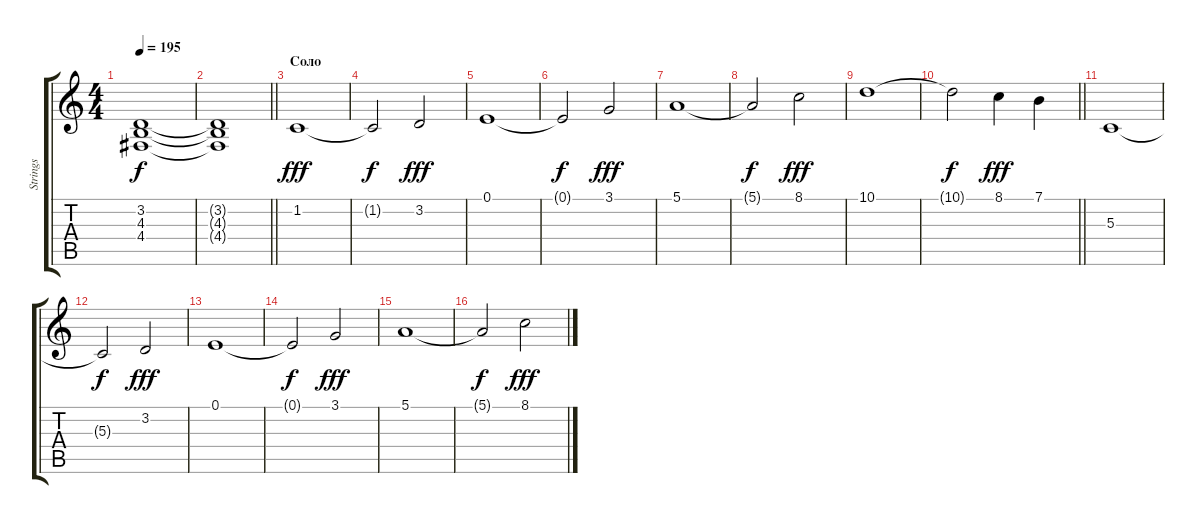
\track ("Strings" "Strings") {instrument stringensemble1}
\staff {score tabs}
\tuning (E4 B3 G3 D3 A2 E2) {hide}
\ts (4 4)
\tempo 195
\clef g2
\ks c
(3.2 4.3 4.4).1{dy f} |
\barLineRight lightlight
(3.2{t} 4.3{t} 4.4{t}).1 |
\section ("" "Соло")
1.2.1{dy fff} |
1.2{t}.2{dy f} 3.2.2{dy fff} |
0.1.1 |
0.1{t}.2{dy f} 3.1.2{dy fff} |
5.1.1 |
5.1{t}.2{dy f} 8.1.2{dy fff} |
10.1.1 |
\barLineRight lightlight
10.1{t}.2{dy f} 8.1.4{dy fff} 7.1.4 |
5.3.1 |
5.3{t}.2{dy f} 3.2.2{dy fff} |
0.1.1 |
0.1{t}.2{dy f} 3.1.2{dy fff} |
5.1.1 |
5.1{t}.2{dy f} 8.1.2{dy fff}
